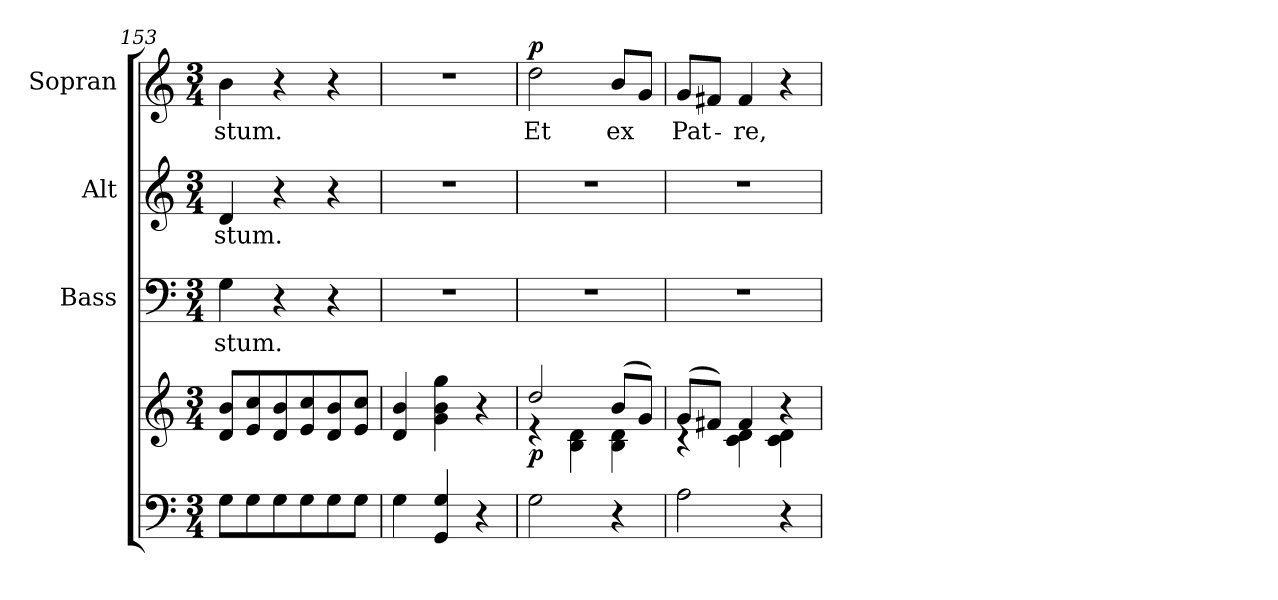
**kern	**kern	**dynam	**kern	**text	**kern	**text	**kern	**text	**dynam
*part4	*part4	*part4	*part3	*part3	*part2	*part2	*part1	*part1	*part1
*staff5	*staff4	*staff4/5	*staff3	*staff3	*staff2	*staff2	*staff1	*staff1	*staff1
*	*	*	*I"Bass	*	*I"Alt	*	*I"Sopran	*	*
*	*	*	*I'B.	*	*I'A.	*	*I'S.	*	*
*clefF4	*clefG2	*	*clefF4	*	*clefG2	*	*clefG2	*	*
*k[]	*k[]	*	*k[]	*	*k[]	*	*k[]	*	*
*C:	*C:	*	*C:	*	*C:	*	*C:	*	*
*M3/4	*M3/4	*	*M3/4	*	*M3/4	*	*M3/4	*	*
=153	=153	=153	=153	=153	=153	=153	=153	=153	=153
!	!	!	!	!LO:LY:b	!	!LO:LY:b	!	!LO:LY:b	!
8G\L	8d/ 8b/L	.	4G\	-stum.	4d/	-stum.	4b\	-stum.	.
8G\	8e/ 8cc/	.	.	.	.	.	.	.	.
8G\	8d/ 8b/	.	4r	.	4r	.	4r	.	.
8G\	8e/ 8cc/	.	.	.	.	.	.	.	.
8G\	8d/ 8b/	.	4r	.	4r	.	4r	.	.
8G\J	8e/ 8cc/J	.	.	.	.	.	.	.	.
=154	=154	=154	=154	=154	=154	=154	=154	=154	=154
4G\	4d/ 4b/	.	2.r	.	2.r	.	2.r	.	.
4GG/ 4G/	4g\ 4b\ 4gg\	.	.	.	.	.	.	.	.
4r	4r	.	.	.	.	.	.	.	.
!!LO:LB:g=z
=155	=155	=155	=155	=155	=155	=155	=155	=155	=155
*	*^	*	*	*	*	*	*	*	*
!	!	!	!LO:DY:b	!	!	!	!	!	!LO:LY:b	!LO:DY:a
2G\	2dd/	4re	p	2.r	.	2.r	.	2dd\	Et	p
.	.	4B\ 4d\	.	.	.	.	.	.	.	.
!	!	!	!	!	!	!	!	!	!LO:LY:b	!
4r	(>8b/L	4B\ 4d\	.	.	.	.	.	8b/L	ex	.
.	8g/J)	.	.	.	.	.	.	8g/J	.	.
=156	=156	=156	=156	=156	=156	=156	=156	=156	=156	=156
!	!	!	!	!	!	!	!	!	!LO:LY:b	!
2A\	(>8g/L	4rB	.	2.r	.	2.r	.	8g/L	Pat-	.
.	8f#X/J)	.	.	.	.	.	.	8f#X/J	.	.
!	!	!	!	!	!	!	!	!	!LO:LY:b	!
.	4f#/	4c\ 4d\	.	.	.	.	.	4f#/	-re,	.
4r	4ra	4c\ 4d\	.	.	.	.	.	4r	.	.
*	*v	*v	*	*	*	*	*	*	*	*
=	=	=	=	=	=	=	=	=	=
*-	*-	*-	*-	*-	*-	*-	*-	*-	*-
